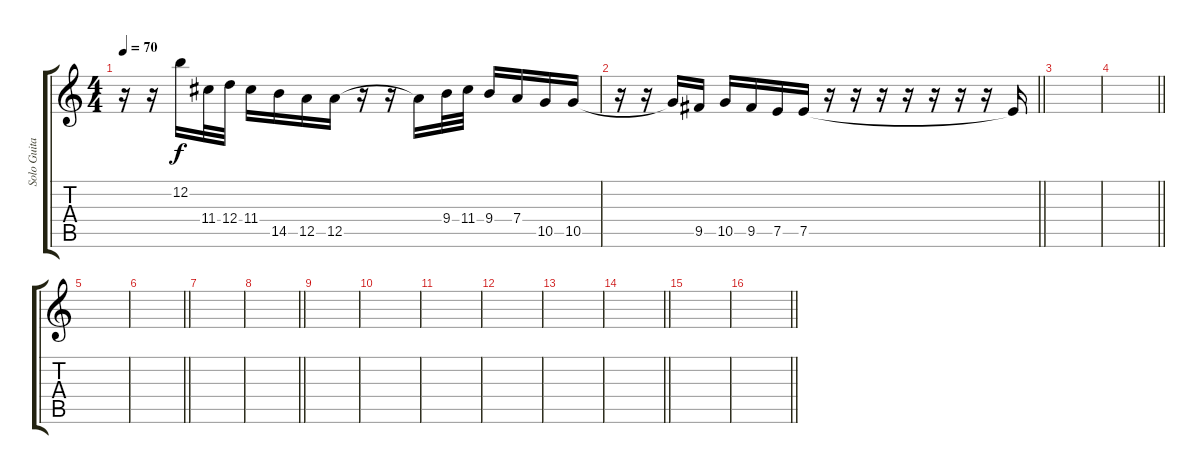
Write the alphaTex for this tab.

\track ("Solo Guitar (Guitar 2)" "Solo Guita") {instrument distortionguitar}
\staff {score tabs}
\tuning (E4 B3 G3 D3 A2 E2) {hide}
\ts (4 4)
\tempo 70
\clef g2
\ks c
r.16{dy f} r.16 12.2{t}.16 11.4.32 12.4.32 11.4.16 14.5.16 12.5.16 12.5.16 r.16 r.16 12.5{t}.16 9.4.32 11.4.32 9.4.16 7.4.16 10.5.16 10.5.16 |
\barLineRight lightlight
r.16 r.16 10.5{t}.16 9.5.16 10.5.16 9.5.16 7.5.16 7.5.16 r.16 r.16 r.16 r.16 r.16 r.16 r.16 7.5{t}.16 |
|
\barLineRight lightlight
|
|
\barLineRight lightlight
|
|
\barLineRight lightlight
|
|
|
|
|
|
\barLineRight lightlight
|
|
\barLineRight lightlight
